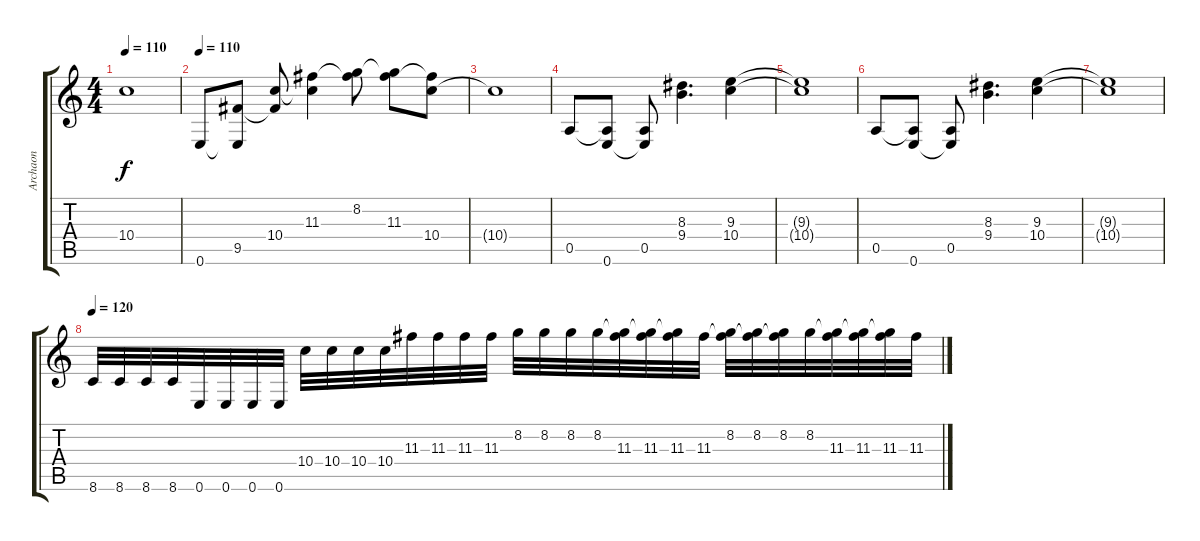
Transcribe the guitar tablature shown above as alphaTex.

\track ("Archaon" "Archaon") {instrument distortionguitar}
\staff {score tabs}
\tuning (E4 B3 G3 D3 A2 E2) {hide}
\ts (4 4)
\tempo 110
\clef g2
\ks c
10.4{t}.1{dy f} |
\tempo 110
0.6.8 (9.5 0.6{t}).8 (10.4 9.5{t}).8 (11.3 10.4{t}).4 (8.2 11.3{t}).8 (8.2{t} 11.3).8 (11.3{t} 10.4).8 |
10.4{t}.1 |
0.5.8 (0.5{t} 0.6).8 (0.5 0.6{t}).8 (8.3 9.4).4{d} (9.3 10.4).4 |
(9.3{t} 10.4{t}).1 |
0.5.8 (0.5{t} 0.6).8 (0.5 0.6{t}).8 (8.3 9.4).4{d} (9.3 10.4).4 |
(9.3{t} 10.4{t}).1 |
\tempo 120
8.6.32 8.6.32 8.6.32 8.6.32 0.6.32 0.6.32 0.6.32 0.6.32 10.4.32 10.4.32 10.4.32 10.4.32 11.3.32 11.3.32 11.3.32 11.3.32 8.2.32 8.2.32 8.2.32 8.2.32 (8.2{t} 11.3).32 (8.2{t} 11.3).32 (8.2{t} 11.3).32 11.3.32 (8.2 11.3{t}).32 (8.2 11.3{t}).32 (8.2 11.3{t}).32 8.2.32 (8.2{t} 11.3).32 (8.2{t} 11.3).32 (8.2{t} 11.3).32 11.3.32
